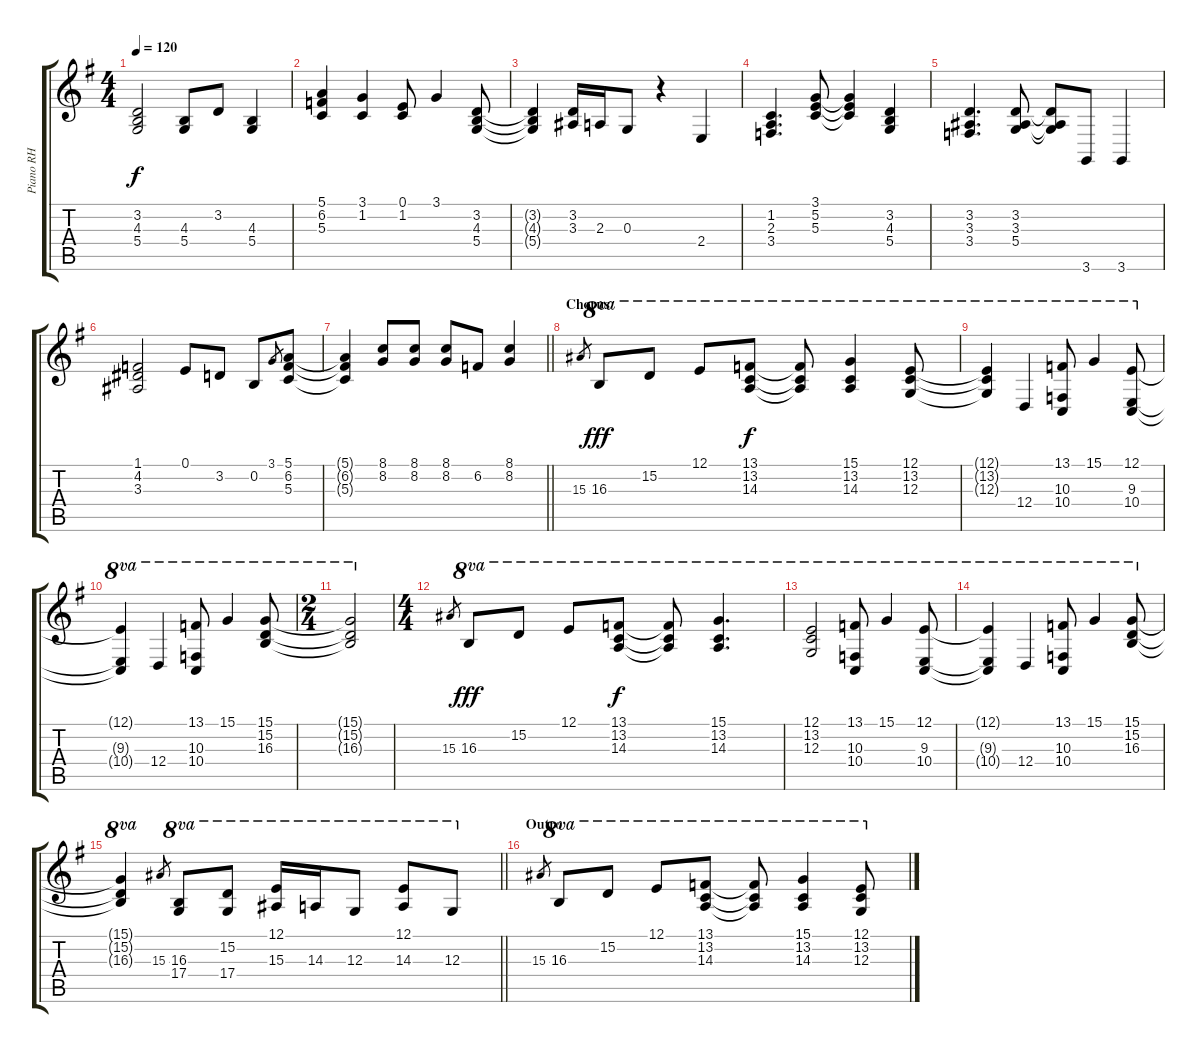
\track ("Piano RH" "Piano RH") {instrument acousticgrandpiano}
\staff {score tabs}
\tuning (E4 B3 G3 D3 A2 E2) {hide}
\ts (4 4)
\tempo 120
\clef g2
\ks g
(3.2{t} 4.3{t} 5.4{t}).2{dy f} (4.3 5.4).8 3.2.8 (4.3 5.4).4 |
(5.1 6.2 5.3).4 (3.1 1.2).4 (0.1 1.2).8 3.1.4 (3.2 4.3 5.4).8 |
(3.2{t} 4.3{t} 5.4{t}).4 (3.2 3.3).16 2.3.16 0.3.8 r.4 2.4.4 |
(1.2 2.3 3.4).4{d} (3.1 5.2 5.3).8 (3.1{t} 5.2{t} 5.3{t}).4 (3.2 4.3 5.4).4 |
(3.2 3.3 3.4).4{d} (3.2 3.3 5.4).8 (3.2{t} 3.3{t} 5.4{t}).8 3.6.8 3.6.4 |
(1.1 4.2 3.3).2 0.1.8 3.2.8 0.2.8 3.1.8{gr} (5.1 6.2 5.3).8 |
\barLineRight lightlight
(5.1{t} 6.2{t} 5.3{t}).4 (8.1 8.2).8 (8.1 8.2).8 (8.1 8.2).8 6.2.8 (8.1 8.2).4 |
\section ("" "Chorus")
15.3.8{gr} 16.3.8{ot 8va dy fff} 15.2.8{ot 8va} 12.1.8{ot 8va} (13.1 13.2 14.3).8{ot 8va dy f} (13.1{t} 13.2{t} 14.3{t}).8{ot 8va} (15.1 13.2 14.3).4{ot 8va} (12.1 13.2 12.3).8{ot 8va} |
(12.1{t} 13.2{t} 12.3{t}).4{ot 8va} 12.4.4{ot 8va} (13.1 10.3 10.4).8{ot 8va} 15.1.4{ot 8va} (12.1 9.3 10.4).8{ot 8va} |
(12.1{t} 9.3{t} 10.4{t}).4{ot 8va} 12.4.4{ot 8va} (13.1 10.3 10.4).8{ot 8va} 15.1.4{ot 8va} (15.1 15.2 16.3).8{ot 8va} |
\ts (2 4)
(15.1{t} 15.2{t} 16.3{t}).2{ot 8va} |
\ts (4 4)
15.3.8{gr} 16.3.8{ot 8va dy fff} 15.2.8{ot 8va} 12.1.8{ot 8va} (13.1 13.2 14.3).8{ot 8va dy f} (13.1{t} 13.2{t} 14.3{t}).8{ot 8va} (15.1 13.2 14.3).4{d ot 8va} |
(12.1 13.2 12.3).2{ot 8va} (13.1 10.3 10.4).8{ot 8va} 15.1.4{ot 8va} (12.1 9.3 10.4).8{ot 8va} |
(12.1{t} 9.3{t} 10.4{t}).4{ot 8va} 12.4.4{ot 8va} (13.1 10.3 10.4).8{ot 8va} 15.1.4{ot 8va} (15.1 15.2 16.3).8{ot 8va} |
\barLineRight lightlight
(15.1{t} 15.2{t} 16.3{t}).4{ot 8va} 15.3.8{gr} (16.3 17.4).8{ot 8va} (15.2 17.4).8{ot 8va} (12.1 15.3).16{ot 8va} 14.3.16{ot 8va} 12.3.8{ot 8va} (12.1 14.3).8{ot 8va} 12.3.8{ot 8va} |
\section ("" "Outro")
15.3.8{gr} 16.3.8{ot 8va} 15.2.8{ot 8va} 12.1.8{ot 8va} (13.1 13.2 14.3).8{ot 8va} (13.1{t} 13.2{t} 14.3{t}).8{ot 8va} (15.1 13.2 14.3).4{ot 8va} (12.1 13.2 12.3).8{ot 8va}
